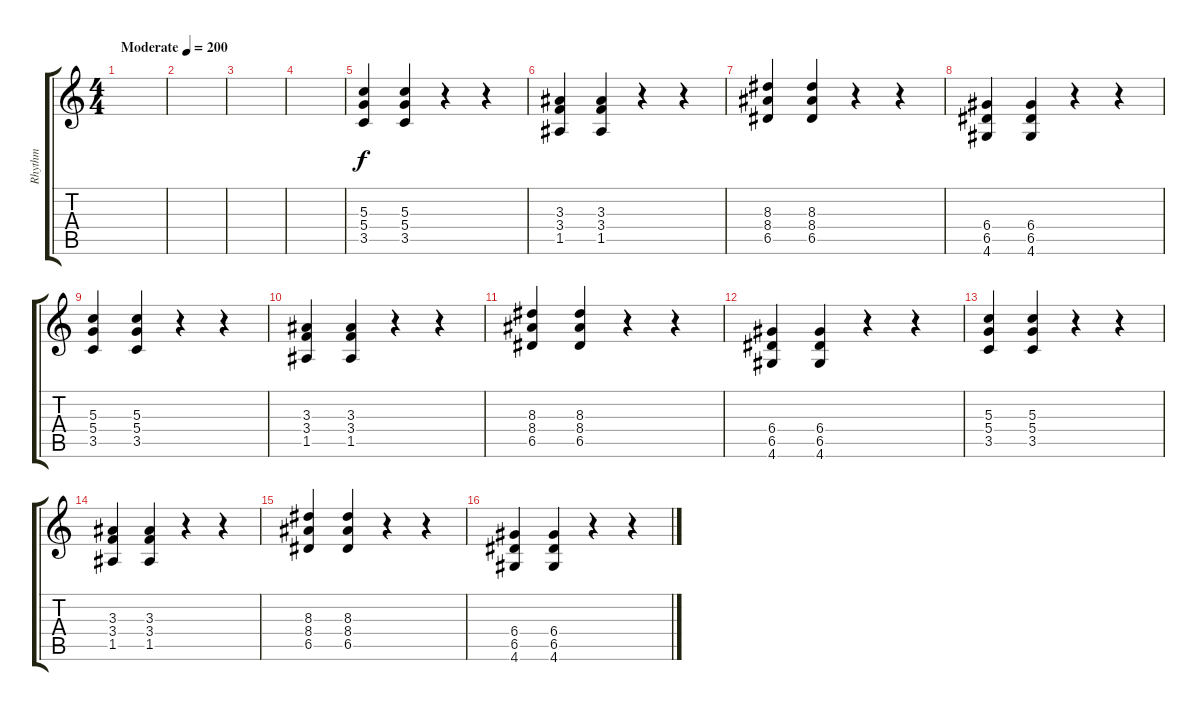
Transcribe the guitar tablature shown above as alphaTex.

\track ("Rhythm" "Rhythm") {instrument distortionguitar}
\staff {score tabs}
\tuning (E4 B3 G3 D3 A2 E2) {hide}
\ts (4 4)
\tempo (200 "Moderate")
\clef g2
\ks c
|
|
|
|
(5.3 5.4 3.5).4 (5.3 5.4 3.5).4 r.4 r.4 |
(3.3 3.4 1.5).4 (3.3 3.4 1.5).4 r.4 r.4 |
(8.3 8.4 6.5).4 (8.3 8.4 6.5).4 r.4 r.4 |
(6.4 6.5 4.6).4 (6.4 6.5 4.6).4 r.4 r.4 |
(5.3 5.4 3.5).4 (5.3 5.4 3.5).4 r.4 r.4 |
(3.3 3.4 1.5).4 (3.3 3.4 1.5).4 r.4 r.4 |
(8.3 8.4 6.5).4 (8.3 8.4 6.5).4 r.4 r.4 |
(6.4 6.5 4.6).4 (6.4 6.5 4.6).4 r.4 r.4 |
(5.3 5.4 3.5).4 (5.3 5.4 3.5).4 r.4 r.4 |
(3.3 3.4 1.5).4 (3.3 3.4 1.5).4 r.4 r.4 |
(8.3 8.4 6.5).4 (8.3 8.4 6.5).4 r.4 r.4 |
(6.4 6.5 4.6).4 (6.4 6.5 4.6).4 r.4 r.4
